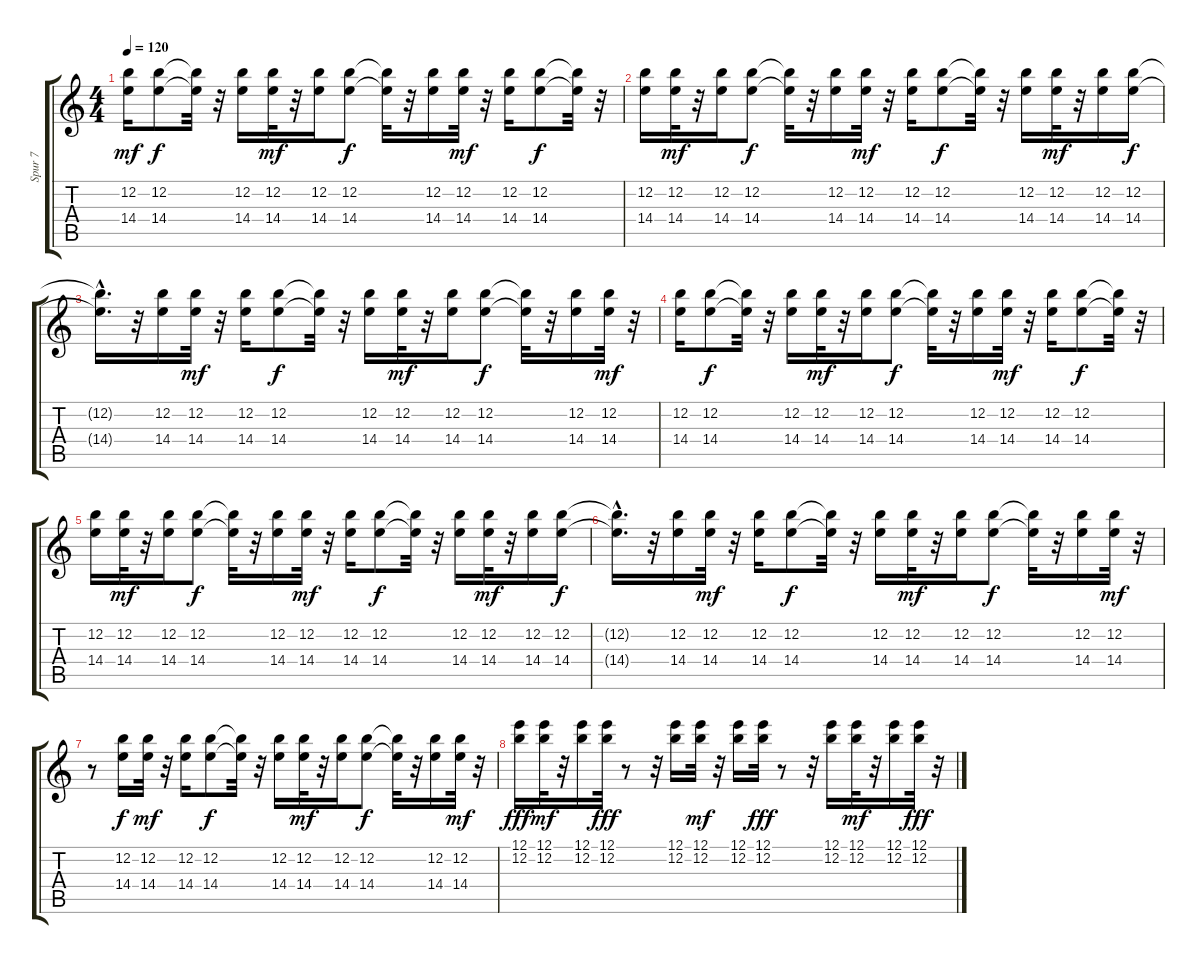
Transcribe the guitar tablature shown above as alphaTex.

\track ("Spur 7" "Spur 7") {instrument acousticguitarnylon}
\staff {score tabs}
\tuning (E4 B3 G3 D3 A2 E2) {hide}
\ts (4 4)
\tempo 120
\clef g2
\ks c
(12.2 14.4).16{dy mf} (12.2 14.4).8{dy f} (12.2{t} 14.4{t}).32 r.32 (12.2 14.4).16 (12.2 14.4).32{dy mf} r.32 (12.2 14.4).16 (12.2 14.4).8{dy f} (12.2{t} 14.4{t}).32 r.32 (12.2 14.4).16 (12.2 14.4).32{dy mf} r.32 (12.2 14.4).16 (12.2 14.4).8{dy f} (12.2{t} 14.4{t}).32 r.32 |
(12.2 14.4).16 (12.2 14.4).32{dy mf} r.32 (12.2 14.4).16 (12.2 14.4).8{dy f} (12.2{t} 14.4{t}).32 r.32 (12.2 14.4).16 (12.2 14.4).32{dy mf} r.32 (12.2 14.4).16 (12.2 14.4).8{dy f} (12.2{t} 14.4{t}).32 r.32 (12.2 14.4).16 (12.2 14.4).32{dy mf} r.32 (12.2 14.4).16 (12.2 14.4).16{dy f} |
(12.2{hac t} 14.4{hac t}).16{d} r.32 (12.2 14.4).16 (12.2 14.4).32{dy mf} r.32 (12.2 14.4).16 (12.2 14.4).8{dy f} (12.2{t} 14.4{t}).32 r.32 (12.2 14.4).16 (12.2 14.4).32{dy mf} r.32 (12.2 14.4).16 (12.2 14.4).8{dy f} (12.2{t} 14.4{t}).32 r.32 (12.2 14.4).16 (12.2 14.4).32{dy mf} r.32 |
(12.2 14.4).16 (12.2 14.4).8{dy f} (12.2{t} 14.4{t}).32 r.32 (12.2 14.4).16 (12.2 14.4).32{dy mf} r.32 (12.2 14.4).16 (12.2 14.4).8{dy f} (12.2{t} 14.4{t}).32 r.32 (12.2 14.4).16 (12.2 14.4).32{dy mf} r.32 (12.2 14.4).16 (12.2 14.4).8{dy f} (12.2{t} 14.4{t}).32 r.32 |
(12.2 14.4).16 (12.2 14.4).32{dy mf} r.32 (12.2 14.4).16 (12.2 14.4).8{dy f} (12.2{t} 14.4{t}).32 r.32 (12.2 14.4).16 (12.2 14.4).32{dy mf} r.32 (12.2 14.4).16 (12.2 14.4).8{dy f} (12.2{t} 14.4{t}).32 r.32 (12.2 14.4).16 (12.2 14.4).32{dy mf} r.32 (12.2 14.4).16 (12.2 14.4).16{dy f} |
(12.2{hac t} 14.4{hac t}).16{d} r.32 (12.2 14.4).16 (12.2 14.4).32{dy mf} r.32 (12.2 14.4).16 (12.2 14.4).8{dy f} (12.2{t} 14.4{t}).32 r.32 (12.2 14.4).16 (12.2 14.4).32{dy mf} r.32 (12.2 14.4).16 (12.2 14.4).8{dy f} (12.2{t} 14.4{t}).32 r.32 (12.2 14.4).16 (12.2 14.4).32{dy mf} r.32 |
r.8 (12.2 14.4).16{dy f} (12.2 14.4).32{dy mf} r.32 (12.2 14.4).16 (12.2 14.4).8{dy f} (12.2{t} 14.4{t}).32 r.32 (12.2 14.4).16 (12.2 14.4).32{dy mf} r.32 (12.2 14.4).16 (12.2 14.4).8{dy f} (12.2{t} 14.4{t}).32 r.32 (12.2 14.4).16 (12.2 14.4).32{dy mf} r.32 |
(12.1 12.2).16{dy fff} (12.1 12.2).32{dy mf} r.32 (12.1 12.2).16 (12.1 12.2).32{dy fff} r.8 r.32 (12.1 12.2).16 (12.1 12.2).32{dy mf} r.32 (12.1 12.2).16 (12.1 12.2).32{dy fff} r.8 r.32 (12.1 12.2).16 (12.1 12.2).32{dy mf} r.32 (12.1 12.2).16 (12.1 12.2).32{dy fff} r.32
